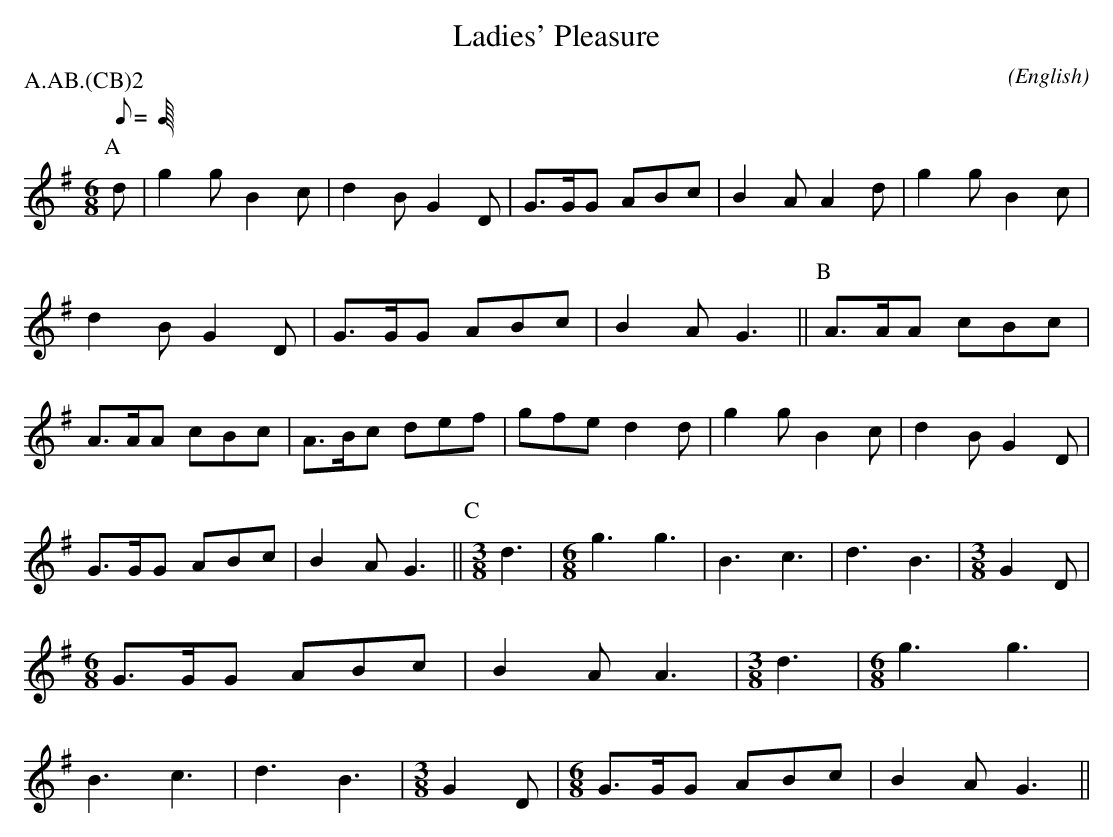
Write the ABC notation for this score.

X:1
T:Ladies' Pleasure
M:6/8
C:
O:English
P:A.AB.(CB)2
K:G
Q:C3=100
P:A
d | g2 g B2 c | d2 B G2 D | G>GG ABc | B2 A A2   \
d | g2 g B2 c | d2 B G2 D | G>GG ABc | B2 A G3   ||\
P:B
    A>AA cBc  | A>AA cBc  | A>Bc def | gfe  d2 d |\
    g2 g B2 c | d2 B G2 D | G>GG ABc | B2 A G3   ||\
P:C
M:3/8
L:1/8
d3 |\
M:6/8
g3 g3 | B3 c3 | d3 B3 |\
M:3/8
L:1/8
G2 D |\
M:6/8
G>GG ABc | B2 A A3 |\
M:3/8
L:1/8
d3 |\
M:6/8
g3 g3 | B3 c3 | d3 B3 |\
M:3/8
L:1/8
G2 D |\
M:6/8
G>GG ABc | B2 A G3 ||
